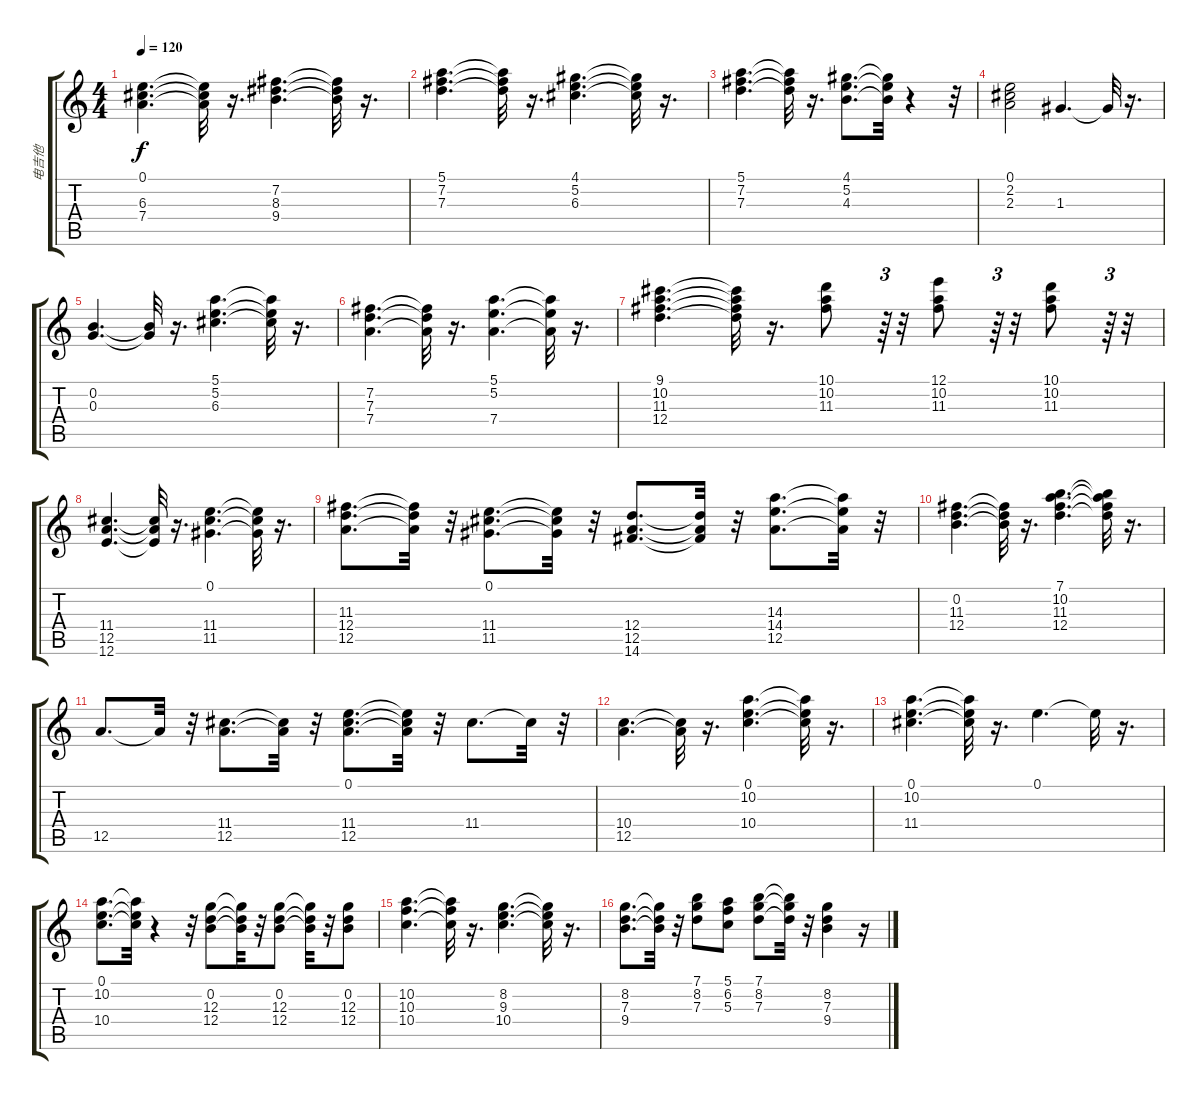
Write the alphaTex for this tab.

\track ("电吉他" "电吉他") {instrument distortionguitar}
\staff {score tabs}
\tuning (E4 B3 G3 D3 A2 E2) {hide}
\ts (4 4)
\tempo 120
\clef g2
\ks c
(0.1 6.3 7.4).4{d dy f} (0.1{t} 6.3{t} 7.4{t}).32 r.16{d} (7.2 8.3 9.4).4{d} (7.2{t} 8.3{t} 9.4{t}).32 r.16{d} |
(5.1 7.2 7.3).4{d} (5.1{t} 7.2{t} 7.3{t}).32 r.16{d} (4.1 5.2 6.3).4{d} (4.1{t} 5.2{t} 6.3{t}).32 r.16{d} |
(5.1 7.2 7.3).4{d} (5.1{t} 7.2{t} 7.3{t}).32 r.16{d} (4.1 5.2 4.3).8{d} (4.1{t} 5.2{t} 4.3{t}).32 r.4 r.32 |
(0.1 2.2 2.3).2 1.3.4{d} 1.3{t}.32 r.16{d} |
(0.2 0.3).4{d} (0.2{t} 0.3{t}).32 r.16{d} (5.1 5.2 6.3).4{d} (5.1{t} 5.2{t} 6.3{t}).32 r.16{d} |
(7.2 7.3 7.4).4{d} (7.2{t} 7.3{t} 7.4{t}).32 r.16{d} (5.1 5.2 7.4).4{d} (5.1{t} 5.2{t} 7.4{t}).32 r.16{d} |
(9.1 10.2 11.3 12.4).4{d} (9.1{t} 10.2{t} 11.3{t} 12.4{t}).32 r.16{d} (10.1 10.2 11.3).8 r.64{tu (3 2)} r.32 (12.1 10.2 11.3).8 r.64{tu (3 2)} r.32 (10.1 10.2 11.3).8 r.64{tu (3 2)} r.32 |
(11.4 12.5 12.6).4{d} (11.4{t} 12.5{t} 12.6{t}).32 r.16{d} (0.1 11.4 11.5).4{d} (0.1{t} 11.4{t} 11.5{t}).32 r.16{d} |
(11.3 12.4 12.5).8{d} (11.3{t} 12.4{t} 12.5{t}).32 r.32 (0.1 11.4 11.5).8{d} (0.1{t} 11.4{t} 11.5{t}).32 r.32 (12.4 12.5 14.6).8{d} (12.4{t} 12.5{t} 14.6{t}).32 r.32 (14.3 14.4 12.5).8{d} (14.3{t} 14.4{t} 12.5{t}).32 r.32 |
(0.2 11.3 12.4).4{d} (0.2{t} 11.3{t} 12.4{t}).32 r.16{d} (7.1 10.2 11.3 12.4).4{d} (7.1{t} 10.2{t} 11.3{t} 12.4{t}).32 r.16{d} |
12.5.8{d} 12.5{t}.32 r.32 (11.4 12.5).8{d} (11.4{t} 12.5{t}).32 r.32 (0.1 11.4 12.5).8{d} (0.1{t} 11.4{t} 12.5{t}).32 r.32 11.4.8{d} 11.4{t}.32 r.32 |
(10.4 12.5).4{d} (10.4{t} 12.5{t}).32 r.16{d} (0.1 10.2 10.4).4{d} (0.1{t} 10.2{t} 10.4{t}).32 r.16{d} |
(0.1 10.2 11.4).4{d} (0.1{t} 10.2{t} 11.4{t}).32 r.16{d} 0.1.4{d} 0.1{t}.32 r.16{d} |
(0.1 10.2 10.4).8{d} (0.1{t} 10.2{t} 10.4{t}).32 r.4 r.32 (0.2 12.3 12.4).8 (0.2{t} 12.3{t} 12.4{t}).32 r.32 (0.2 12.3 12.4).8 (0.2{t} 12.3{t} 12.4{t}).32 r.32 (0.2 12.3 12.4).8 |
(10.2 10.3 10.4).4{d} (10.2{t} 10.3{t} 10.4{t}).32 r.16{d} (8.2 9.3 10.4).4{d} (8.2{t} 9.3{t} 10.4{t}).32 r.16{d} |
(8.2 7.3 9.4).8{d} (8.2{t} 7.3{t} 9.4{t}).32 r.32 (7.1 8.2 7.3).8 (5.1 6.2 5.3).8 (7.1 8.2 7.3).8 (7.1{t} 8.2{t} 7.3{t}).32 r.32 (8.2 7.3 9.4).4 r.16
